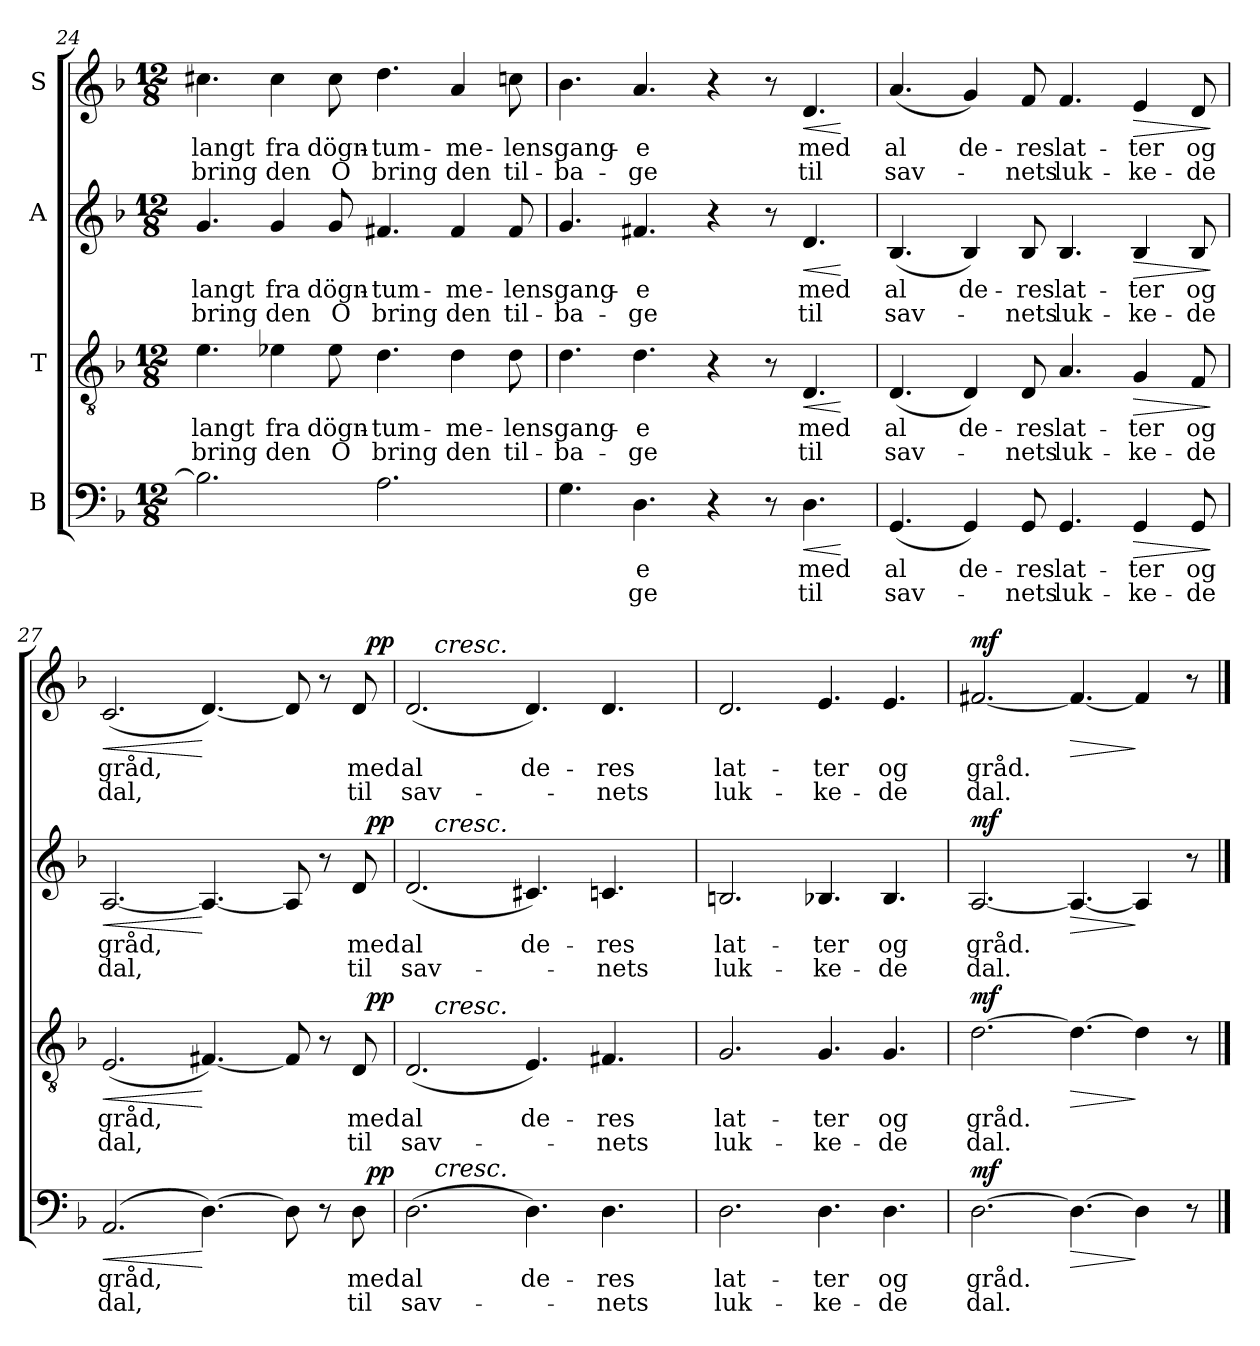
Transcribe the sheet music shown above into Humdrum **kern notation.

**kern	**text	**text	**dynam	**kern	**text	**text	**dynam	**kern	**text	**text	**dynam	**kern	**text	**text	**dynam
*part4	*part4	*part4	*part4	*part3	*part3	*part3	*part3	*part2	*part2	*part2	*part2	*part1	*part1	*part1	*part1
*staff4	*staff4	*staff4	*staff4	*staff3	*staff3	*staff3	*staff3	*staff2	*staff2	*staff2	*staff2	*staff1	*staff1	*staff1	*staff1
*I"B	*	*	*	*I"T	*	*	*	*I"A	*	*	*	*I"S	*	*	*
!!LO:LB:g=z
*clefF4	*	*	*	*clefGv2	*	*	*	*clefG2	*	*	*	*clefG2	*	*	*
*k[b-]	*	*	*	*k[b-]	*	*	*	*k[b-]	*	*	*	*k[b-]	*	*	*
*d:	*	*	*	*d:	*	*	*	*d:	*	*	*	*d:	*	*	*
*M12/8	*	*	*	*M12/8	*	*	*	*M12/8	*	*	*	*M12/8	*	*	*
=24	=24	=24	=24	=24	=24	=24	=24	=24	=24	=24	=24	=24	=24	=24	=24
!	!	!	!	!	!LO:LY:b	!LO:LY:b	!	!	!LO:LY:b	!LO:LY:b	!	!	!LO:LY:b	!LO:LY:b	!
2.B-\]	.	.	.	4.e\	langt	bring	.	4.g/	langt	bring	.	4.cc#X\	langt	bring	.
!	!	!	!	!	!LO:LY:b	!LO:LY:b	!	!	!LO:LY:b	!LO:LY:b	!	!	!LO:LY:b	!LO:LY:b	!
.	.	.	.	4e-X\	fra	den	.	4g/	fra	den	.	4cc#\	fra	den	.
!	!	!	!	!	!LO:LY:b	!LO:LY:b	!	!	!LO:LY:b	!LO:LY:b	!	!	!LO:LY:b	!LO:LY:b	!
.	.	.	.	8e-\	dögn-	O	.	8g/	dögn-	O	.	8cc#\	dögn-	O	.
!	!	!	!	!	!LO:LY:b	!LO:LY:b	!	!	!LO:LY:b	!LO:LY:b	!	!	!LO:LY:b	!LO:LY:b	!
2.A\	.	.	.	4.d\	-tum-	bring	.	4.f#X/	-tum-	bring	.	4.dd\	-tum-	bring	.
!	!	!	!	!	!LO:LY:b	!LO:LY:b	!	!	!LO:LY:b	!LO:LY:b	!	!	!LO:LY:b	!LO:LY:b	!
.	.	.	.	4d\	-me-	den	.	4f#/	-me-	den	.	4a/	-me-	den	.
!	!	!	!	!	!LO:LY:b	!LO:LY:b	!	!	!LO:LY:b	!LO:LY:b	!	!	!LO:LY:b	!LO:LY:b	!
.	.	.	.	8d\	-lens	til-	.	8f#/	-lens	til-	.	8ccn\	-lens	til-	.
=25	=25	=25	=25	=25	=25	=25	=25	=25	=25	=25	=25	=25	=25	=25	=25
!	!	!	!	!	!LO:LY:b	!LO:LY:b	!	!	!LO:LY:b	!LO:LY:b	!	!	!LO:LY:b	!LO:LY:b	!
4.G\	.	.	.	4.d\	gang-	-ba-	.	4.g/	gang-	-ba-	.	4.b-\	gang-	-ba-	.
!	!LO:LY:b	!LO:LY:b	!	!	!LO:LY:b	!LO:LY:b	!	!	!LO:LY:b	!LO:LY:b	!	!	!LO:LY:b	!LO:LY:b	!
4.D\	-e	-ge	.	4.d\	-e	-ge	.	4.f#X/	-e	-ge	.	4.a/	-e	-ge	.
4r	.	.	.	4r	.	.	.	4r	.	.	.	4r	.	.	.
8r	.	.	.	8r	.	.	.	8r	.	.	.	8r	.	.	.
!	!LO:LY:b	!LO:LY:b	!LO:HP:b	!	!LO:LY:b	!LO:LY:b	!LO:HP:b	!	!LO:LY:b	!LO:LY:b	!LO:HP:b	!	!LO:LY:b	!LO:LY:b	!LO:HP:b
4.D\	med	til	<	4.D/	med	til	<	4.d/	med	til	<	4.d/	med	til	<
.	.	.	[	.	.	.	[	.	.	.	[	.	.	.	[
=26	=26	=26	=26	=26	=26	=26	=26	=26	=26	=26	=26	=26	=26	=26	=26
!	!LO:LY:b	!LO:LY:b	!	!	!LO:LY:b	!LO:LY:b	!	!	!LO:LY:b	!LO:LY:b	!	!	!LO:LY:b	!LO:LY:b	!
(<4.GG/	al	sav-	.	(<4.D/	al	sav-	.	(<4.B-/	al	sav-	.	(<4.a/	al	sav-	.
!	!LO:LY:b	!	!	!	!LO:LY:b	!	!	!	!LO:LY:b	!	!	!	!LO:LY:b	!	!
4GG/)	de-	.	.	4D/)	de-	.	.	4B-/)	de-	.	.	4g/)	de-	.	.
!	!LO:LY:b	!LO:LY:b	!	!	!LO:LY:b	!LO:LY:b	!	!	!LO:LY:b	!LO:LY:b	!	!	!LO:LY:b	!LO:LY:b	!
8GG/	-res	-nets	.	8D/	-res	-nets	.	8B-/	-res	-nets	.	8f/	-res	-nets	.
!	!LO:LY:b	!LO:LY:b	!	!	!LO:LY:b	!LO:LY:b	!	!	!LO:LY:b	!LO:LY:b	!	!	!LO:LY:b	!LO:LY:b	!
4.GG/	lat-	luk-	.	4.A/	lat-	luk-	.	4.B-/	lat-	luk-	.	4.f/	lat-	luk-	.
!	!LO:LY:b	!LO:LY:b	!LO:HP:b	!	!LO:LY:b	!LO:LY:b	!LO:HP:b	!	!LO:LY:b	!LO:LY:b	!LO:HP:b	!	!LO:LY:b	!LO:LY:b	!LO:HP:b
4GG/	-ter	-ke-	>	4G/	-ter	-ke-	>	4B-/	-ter	-ke-	>	4e/	-ter	-ke-	>
!	!LO:LY:b	!LO:LY:b	!	!	!LO:LY:b	!LO:LY:b	!	!	!LO:LY:b	!LO:LY:b	!	!	!LO:LY:b	!LO:LY:b	!
8GG/	og	-de	.	8F/	og	-de	.	8B-/	og	-de	.	8d/	og	-de	.
.	.	.	]	.	.	.	]	.	.	.	]	.	.	.	]
!!LO:LB:g=z
=27	=27	=27	=27	=27	=27	=27	=27	=27	=27	=27	=27	=27	=27	=27	=27
!	!LO:LY:b	!LO:LY:b	!LO:HP:b	!	!LO:LY:b	!LO:LY:b	!LO:HP:b	!	!LO:LY:b	!LO:LY:b	!LO:HP:b	!	!LO:LY:b	!LO:LY:b	!LO:HP:b
*^	*	*	*	*^	*	*	*	*^	*	*	*	*^	*	*	*
(>2.AA/	1ryy	gråd,	dal,	<	(<2.E/	1ryy	gråd,	dal,	<	[2.A/	1ryy	gråd,	dal,	<	(<2.c/	1ryy	gråd,	dal,	<
[4.D\)	.	.	.	[	[4.F#X/)	.	.	.	[	4.A/_	.	.	.	[	[4.d/)	.	.	.	[
.	4ryy	.	.	.	.	4ryy	.	.	.	.	4ryy	.	.	.	.	4ryy	.	.	.
8D\]	.	.	.	.	8F#/]	.	.	.	.	8A/]	.	.	.	.	8d/]	.	.	.	.
8r	8ryy	.	.	.	8r	8ryy	.	.	.	8r	8ryy	.	.	.	8r	8ryy	.	.	.
!	!	!LO:LY:b	!LO:LY:b	!	!	!	!LO:LY:b	!LO:LY:b	!	!	!	!LO:LY:b	!LO:LY:b	!	!	!	!LO:LY:b	!LO:LY:b	!
8D\	32ryy	med	til	.	8D/	32ryy	med	til	.	8d/	32ryy	med	til	.	8d/	32ryy	med	til	.
!	!	!	!	!LO:DY:a	!	!	!	!	!LO:DY:a	!	!	!	!	!LO:DY:a	!	!	!	!	!LO:DY:a
.	16.ryy	.	.	pp	.	16.ryy	.	.	pp	.	16.ryy	.	.	pp	.	16.ryy	.	.	pp
=28	=28	=28	=28	=28	=28	=28	=28	=28	=28	=28	=28	=28	=28	=28	=28	=28	=28	=28	=28
!	!	!LO:LY:b	!LO:LY:b	!	!	!	!LO:LY:b	!LO:LY:b	!	!	!	!LO:LY:b	!LO:LY:b	!	!	!	!LO:LY:b	!LO:LY:b	!
(>2.D\	16.ryy	al	sav-	.	(<2.D/	16.ryy	al	sav-	.	(<2.d/	16.ryy	al	sav-	.	(<2.d/	16.ryy	al	sav-	.
!	!	!	!	!	!	!	!	!	!	!	!	!	!	!	!	!LO:TX:a:i:t=cresc.	!	!	!
!	!	!	!	!	!	!	!	!	!	!	!LO:TX:a:i:t=cresc.	!	!	!	!	!	!	!	!
!	!	!	!	!	!	!LO:TX:a:i:t=cresc.	!	!	!	!	!	!	!	!	!	!	!	!	!
!	!LO:TX:a:i:t=cresc.	!	!	!	!	!	!	!	!	!	!	!	!	!	!	!	!	!	!
.	1ryy	.	.	.	.	1ryy	.	.	.	.	1ryy	.	.	.	.	1ryy	.	.	.
!	!	!LO:LY:b	!	!	!	!	!LO:LY:b	!	!	!	!	!LO:LY:b	!	!	!	!	!LO:LY:b	!	!
4.D\)	.	de-	.	.	4.E/)	.	de-	.	.	4.c#X/)	.	de-	.	.	4.d/)	.	de-	.	.
.	4ryy	.	.	.	.	4ryy	.	.	.	.	4ryy	.	.	.	.	4ryy	.	.	.
!	!	!LO:LY:b	!LO:LY:b	!	!	!	!LO:LY:b	!LO:LY:b	!	!	!	!LO:LY:b	!LO:LY:b	!	!	!	!LO:LY:b	!LO:LY:b	!
4.D\	.	-res	-nets	.	4.F#X/	.	-res	-nets	.	4.cn/	.	-res	-nets	.	4.d/	.	-res	-nets	.
.	8ryy	.	.	.	.	8ryy	.	.	.	.	8ryy	.	.	.	.	8ryy	.	.	.
.	32ryy	.	.	.	.	32ryy	.	.	.	.	32ryy	.	.	.	.	32ryy	.	.	.
=29	=29	=29	=29	=29	=29	=29	=29	=29	=29	=29	=29	=29	=29	=29	=29	=29	=29	=29	=29
!	!	!LO:LY:b	!LO:LY:b	!	!	!	!LO:LY:b	!LO:LY:b	!	!	!	!LO:LY:b	!LO:LY:b	!	!	!	!LO:LY:b	!LO:LY:b	!
*v	*v	*	*	*	*	*	*	*	*	*v	*v	*	*	*	*v	*v	*	*	*
*	*	*	*	*v	*v	*	*	*	*	*	*	*	*	*	*	*
2.D\	lat-	luk-	.	2.G/	lat-	luk-	.	2.Bn/	lat-	luk-	.	2.d/	lat-	luk-	.
!	!LO:LY:b	!LO:LY:b	!	!	!LO:LY:b	!LO:LY:b	!	!	!LO:LY:b	!LO:LY:b	!	!	!LO:LY:b	!LO:LY:b	!
4.D\	-ter	-ke-	.	4.G/	-ter	-ke-	.	4.B-X/	-ter	-ke-	.	4.e/	-ter	-ke-	.
!	!LO:LY:b	!LO:LY:b	!	!	!LO:LY:b	!LO:LY:b	!	!	!LO:LY:b	!LO:LY:b	!	!	!LO:LY:b	!LO:LY:b	!
4.D\	og	-de	.	4.G/	og	-de	.	4.B-/	og	-de	.	4.e/	og	-de	.
=30	=30	=30	=30	=30	=30	=30	=30	=30	=30	=30	=30	=30	=30	=30	=30
!	!LO:LY:b	!LO:LY:b	!LO:DY:a	!	!LO:LY:b	!LO:LY:b	!LO:DY:a	!	!LO:LY:b	!LO:LY:b	!LO:DY:a	!	!LO:LY:b	!LO:LY:b	!LO:DY:a
[2.D\	gråd.	dal.	mf	[2.d\	gråd.	dal.	mf	[2.A/	gråd.	dal.	mf	[2.f#X/	gråd.	dal.	mf
!	!	!	!LO:HP:b	!	!	!	!LO:HP:b	!	!	!	!LO:HP:b	!	!	!	!LO:HP:b
4.D\_	.	.	>	4.d\_	.	.	>	4.A/_	.	.	>	4.f#/_	.	.	>
4D\]	.	.	]	4d\]	.	.	]	4A/]	.	.	]	4f#/]	.	.	]
8r	.	.	.	8r	.	.	.	8r	.	.	.	8r	.	.	.
==	==	==	==	==	==	==	==	==	==	==	==	==	==	==	==
*-	*-	*-	*-	*-	*-	*-	*-	*-	*-	*-	*-	*-	*-	*-	*-
